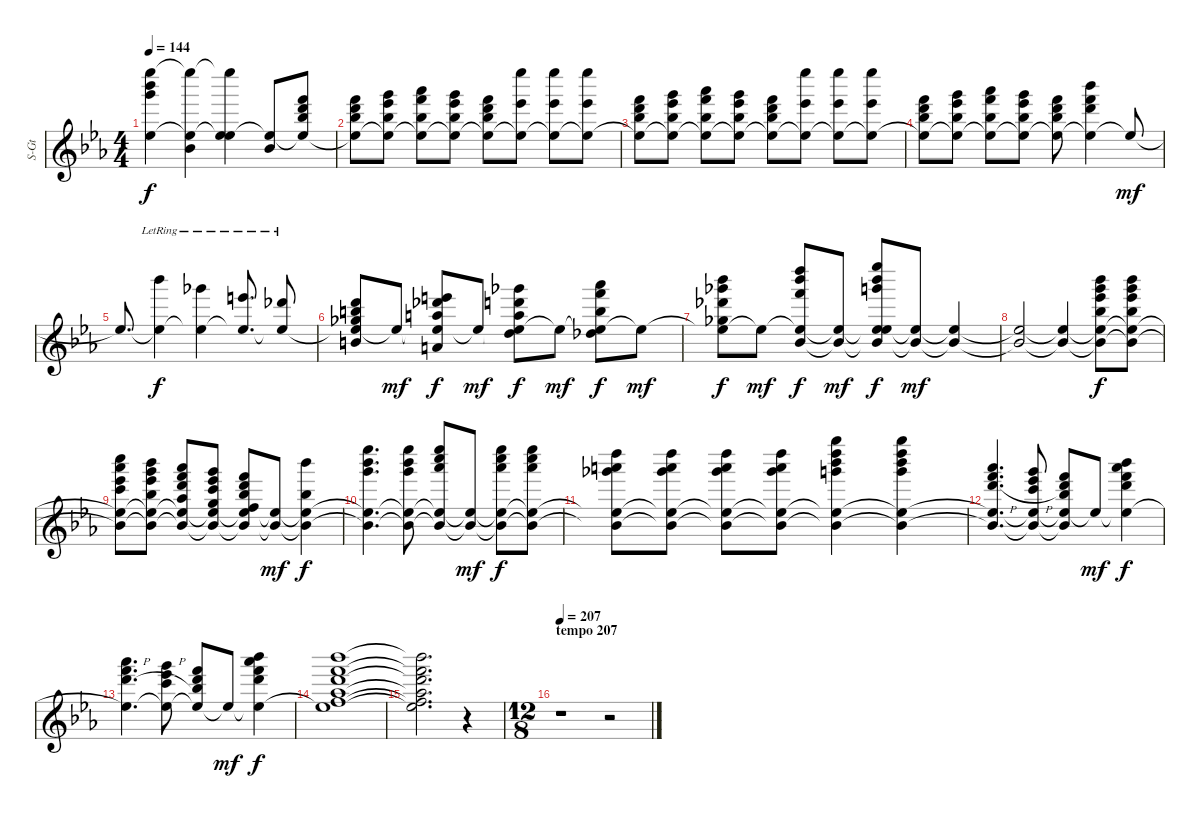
\bracketExtendMode groupsimilarinstruments
\otherSystemsTrackNameOrientation horizontal
\track ("Choir" "S-Gt") {instrument flute}
\staff {score}
\tuning (E5 B4 G4 D4 A3 E3)
\displaytranspose 12
\ts (4 4)
\tempo 144
\clef g2
\ks eb
(11.2{t acc b} 12.3{t acc forcenatural} 11.1{t acc b} 11.6{t acc b}).4{dy f beam Down} (1.5{acc b} 11.1{t acc b} 11.6{t acc b}).4{beam Down} (11.1{t acc b} 1.4{acc b} 11.6{t acc b}).4{beam Down} (1.5{acc b} 11.6{t acc b}).8{beam Up} (1.1{acc forcenatural} 3.2{acc forcenatural} 3.3{acc b} 11.6{t acc b}).8{beam Up} |
(1.1{acc forcenatural} 3.2{acc forcenatural} 3.3{acc b} 11.6{t acc b}).8{beam Down} (3.1{acc forcenatural} 4.2{acc b} 3.3{acc b} 11.6{t acc b}).8{beam Down} (4.1{acc b} 6.2{acc forcenatural} 3.3{acc b} 11.6{t acc b}).8{beam Down} (3.1{acc forcenatural} 4.2{acc b} 3.3{acc b} 11.6{t acc b}).8{beam Down} (1.1{acc forcenatural} 3.2{acc forcenatural} 3.3{acc b} 11.6{t acc b}).8{beam Down} (11.1{acc b} 8.3{acc b} 11.6{t acc b}).8{beam Down} (11.1{acc b} 8.3{acc b} 11.6{t acc b}).8{beam Down} (11.1{acc b} 8.3{acc b} 11.6{t acc b}).8{beam Down} |
(1.1{acc forcenatural} 3.2{acc forcenatural} 3.3{acc b} 11.6{t acc b}).8{beam Down} (3.1{acc forcenatural} 4.2{acc b} 3.3{acc b} 11.6{t acc b}).8{beam Down} (4.1{acc b} 6.2{acc forcenatural} 3.3{acc b} 11.6{t acc b}).8{beam Down} (3.1{acc forcenatural} 4.2{acc b} 3.3{acc b} 11.6{t acc b}).8{beam Down} (1.1{acc forcenatural} 3.2{acc forcenatural} 3.3{acc b} 11.6{t acc b}).8{beam Down} (11.1{acc b} 8.3{acc b} 11.6{t acc b}).8{beam Down} (11.1{acc b} 8.3{acc b} 11.6{t acc b}).8{beam Down} (11.1{acc b} 8.3{acc b} 11.6{t acc b}).8{beam Down} |
(1.1{acc forcenatural} 3.2{acc forcenatural} 3.3{acc b} 11.6{t acc b}).8{beam Down} (3.1{acc forcenatural} 4.2{acc b} 3.3{acc b} 11.6{t acc b}).8{beam Down} (4.1{acc b} 6.2{acc forcenatural} 3.3{acc b} 11.6{t acc b}).8{beam Down} (3.1{acc forcenatural} 4.2{acc b} 3.3{acc b} 11.6{t acc b}).8{beam Down} (1.1{acc forcenatural} 3.2{acc forcenatural} 3.3{acc b} 11.6{t acc b}).8{beam Down} (6.1{acc b} 6.2{acc forcenatural} 7.3{acc forcenatural} 11.6{t acc b}).4{beam Down} 11.6{t acc b}.8{dy mf beam Up} |
11.6{t acc b}.8{d beam Up} (6.1{lr acc b} 11.6{t acc b}).4{dy f beam Down} (7.2{lr acc b} 11.6{t acc b}).4{beam Down} (9.3{lr acc forcenatural} 11.6{t acc b}).8{d beam Up} (11.4{lr acc b} 11.6{t acc b}).8{beam Up} |
(3.2{acc forcenatural} 4.3{acc forcenatural} 4.4{acc b} 2.5{acc forcenatural} 11.6{t acc b}).8{beam Up} 11.6{t acc b}.8{dy mf beam Up} (0.1{acc forcenatural} 2.2{acc b} 2.3{acc forcenatural} 0.5{acc forcenatural} 11.6{t acc b}).8{dy f beam Up} 11.6{t acc b}.8{dy mf beam Up} (2.1{acc b} 3.2{acc forcenatural} 2.3{acc forcenatural} 0.4{acc forcenatural} 11.6{t acc b}).8{dy f beam Down} 11.6{t acc b}.8{dy mf beam Down} (4.1{acc b} 6.2{acc forcenatural} 4.3{acc forcenatural} 4.5{acc b} 11.6{t acc b}).8{dy f beam Down} 11.6{t acc b}.8{dy mf beam Down} |
(6.1{acc b} 7.2{acc b} 6.3{acc b} 4.4{acc b} 11.6{t acc b}).8{dy f beam Down} 11.6{t acc b}.8{dy mf beam Down} (10.1{acc forcenatural} 11.2{acc b} 10.3{acc forcenatural} 1.5{acc b} 11.6{t acc b}).8{dy f beam Up} (1.5{t acc b} 11.6{t acc b}).8{dy mf beam Up} (11.1{acc b} 11.2{acc b} 12.3{acc forcenatural} 1.4{acc b} 1.5{t acc b} 11.6{t acc b}).8{dy f beam Up} (1.5{t acc b} 11.6{t acc b}).8{dy mf beam Up} (1.5{t acc b} 11.6{t acc b}).4{beam Up} |
(1.5{t acc b} 11.6{t acc b}).2{beam Up} (1.5{t acc b} 11.6{t acc b}).4{beam Up} (6.1{acc b} 8.2{acc forcenatural} 8.3{acc b} 8.4{acc b} 1.5{t acc b} 11.6{t acc b}).8{dy f beam Down} (6.1{acc b} 8.2{acc forcenatural} 8.3{acc b} 8.4{acc b} 1.5{t acc b} 11.6{t acc b}).8{beam Down} |
(8.1{acc forcenatural} 9.2{acc b} 8.3{acc b} 10.4{acc forcenatural} 1.5{t acc b} 11.6{t acc b}).8{beam Down} (6.1{acc b} 8.2{acc forcenatural} 8.3{acc b} 8.4{acc b} 1.5{t acc b} 11.6{t acc b}).8{beam Down} (4.1{acc b} 6.2{acc forcenatural} 7.3{acc forcenatural} 6.4{acc b} 1.5{t acc b} 11.6{t acc b}).8{beam Up} (3.1{acc forcenatural} 4.2{acc b} 5.3{acc forcenatural} 5.4{acc forcenatural} 1.5{t acc b} 11.6{t acc b}).8{beam Up} (1.1{acc forcenatural} 3.2{acc forcenatural} 3.3{acc b} 3.4{acc forcenatural} 1.5{t acc b} 11.6{t acc b}).8{beam Up} (1.5{t acc b} 11.6{t acc b}).8{dy mf beam Up} (6.1{acc b} 3.3{acc b} 1.5{t acc b} 11.6{t acc b}).4{dy f beam Down} |
(11.1{acc b} 11.2{acc b} 12.3{acc forcenatural} 1.5{t acc b} 11.6{t acc b}).4{d beam Down} (11.1{acc b} 11.2{acc b} 12.3{acc forcenatural} 1.5{t acc b} 11.6{t acc b}).8{beam Down} (11.1{acc b} 13.2{acc forcenatural} 13.3{acc b} 1.5{t acc b} 11.6{t acc b}).8{beam Up} (1.5{t acc b} 11.6{t acc b}).8{dy mf beam Up} (11.1{acc b} 13.2{acc forcenatural} 13.3{acc b} 1.5{t acc b} 11.6{t acc b}).8{dy f beam Down} (11.1{acc b} 13.2{acc forcenatural} 13.3{acc b} 1.5{t acc b} 11.6{t acc b}).8{beam Down} |
(10.1{acc forcenatural} 10.2{acc forcenatural} 11.3{acc b} 1.5{t acc b} 11.6{t acc b}).8{beam Down} (10.1{acc forcenatural} 10.2{acc forcenatural} 11.3{acc b} 1.5{t acc b} 11.6{t acc b}).8{beam Down} (10.1{acc forcenatural} 10.2{acc forcenatural} 11.3{acc b} 1.5{t acc b} 11.6{t acc b}).8{beam Down} (10.1{acc forcenatural} 10.2{acc forcenatural} 11.3{acc b} 1.5{t acc b} 11.6{t acc b}).8{beam Down} (15.1{acc forcenatural} 15.2{acc forcenatural} 15.3{acc b} 17.4{acc forcenatural} 1.5{t acc b} 11.6{t acc b}).4{beam Down} (15.1{acc forcenatural} 15.2{acc forcenatural} 15.3{acc b} 17.4{acc forcenatural} 1.5{t acc b} 11.6{t acc b}).4{beam Down} |
(4.1{h acc b} 6.2{h acc forcenatural} 7.3{h acc forcenatural} 1.5{t acc b} 11.6{t acc b}).4{d beam Up} (3.1{h acc forcenatural} 4.2{h acc b} 5.3{h acc forcenatural} 1.5{t acc b} 11.6{t acc b}).8{beam Up} (1.1{acc forcenatural} 3.2{acc forcenatural} 3.3{acc b} 1.5{t acc b} 11.6{t acc b}).8{beam Up} 11.6{t acc b}.8{dy mf beam Up} (6.1{acc b} 9.2{acc b} 10.3{acc forcenatural} 12.4{acc forcenatural} 11.6{t acc b}).4{dy f beam Down} |
(4.1{h acc b} 6.2{h acc forcenatural} 7.3{h acc forcenatural} 11.6{t acc b}).4{d beam Down} (3.1{h acc forcenatural} 4.2{h acc b} 5.3{h acc forcenatural} 11.6{t acc b}).8{beam Down} (1.1{acc forcenatural} 3.2{acc forcenatural} 3.3{acc b} 11.6{t acc b}).8{beam Up} 11.6{t acc b}.8{dy mf beam Up} (6.1{acc b} 9.2{acc b} 10.3{acc forcenatural} 12.4{acc forcenatural} 11.6{t acc b}).4{dy f beam Down} |
(6.1{acc b} 6.2{acc forcenatural} 7.3{acc forcenatural} 6.4{acc b} 8.5{acc forcenatural} 11.6{t acc b}).1{beam Down} |
(6.1{t acc b} 6.2{t acc forcenatural} 7.3{t acc forcenatural} 6.4{t acc b} 8.5{t acc forcenatural} 11.6{t acc b}).2{d beam Down} r.4{beam Down} |
\ts (12 8)
\section ("" "tempo 207")
\tempo 207
r.1{beam Down} r.2{beam Down}
